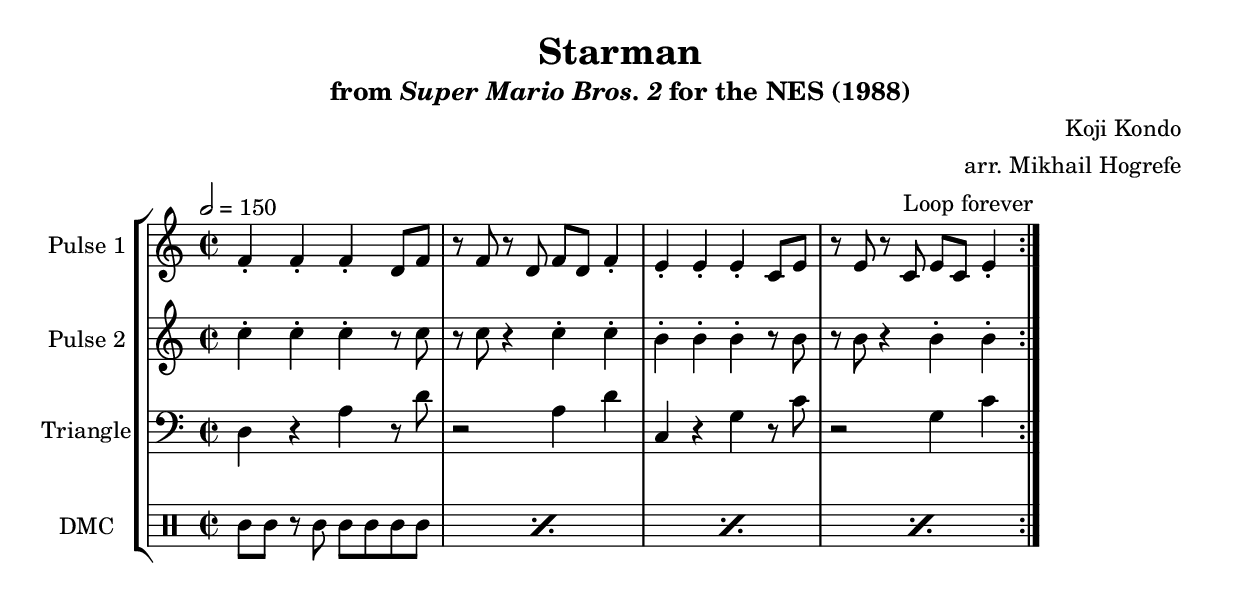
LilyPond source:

\version "2.22.0"

\book {
    \header {
        title = "Starman"
        subtitle = \markup { "from" {\italic "Super Mario Bros. 2"} "for the NES (1988)" }
        composer = "Koji Kondo"
        arranger = "arr. Mikhail Hogrefe"
    }

    \score {
        {
            \new StaffGroup <<
                \new Staff \relative c' {
                    \set Staff.instrumentName = "Pulse 1"
                    \set Staff.shortInstrumentName = "P.1"
\key c \major
\time 2/2
\tempo 2 = 150
                    \repeat volta 2 {
f4-. f-. f-. d8 f |
r8 f r d f d f4-. |
e4-. e-. e-. c8 e |
r8 e r c e c e4-. |
                    }
\once \override Score.RehearsalMark.self-alignment-X = #RIGHT
\mark \markup { \fontsize #-2 "Loop forever" }
                }

                \new Staff \relative c'' {
                    \set Staff.instrumentName = "Pulse 2"
                    \set Staff.shortInstrumentName = "P.2"
\key c \major
c4-. c-. c-. r8 c |
r8 c r4 c-. c-. |
b4-. b-. b-. r8 b |
r8 b r4 b-. b-. |
                }

                \new Staff \relative c {
                    \set Staff.instrumentName = "Triangle"
                    \set Staff.shortInstrumentName = "T."
\clef bass
\key c \major
d4 r a' r8 d |
r2 a4 d |
c,4 r g' r8 c |
r2 g4 c |
                }

                \new DrumStaff {
                    \drummode {
                        \set Staff.instrumentName="DMC"
                        \set Staff.shortInstrumentName="DMC"
\repeat percent 4 { cgl8 cgh r cgh cgh cgh cgl cgl | }
                    }
                }
            >>
        }
        \layout {
            \context {
                \Staff
                \RemoveEmptyStaves
            }
            \context {
                \DrumStaff
                \RemoveEmptyStaves
            }
        }
    }
}
